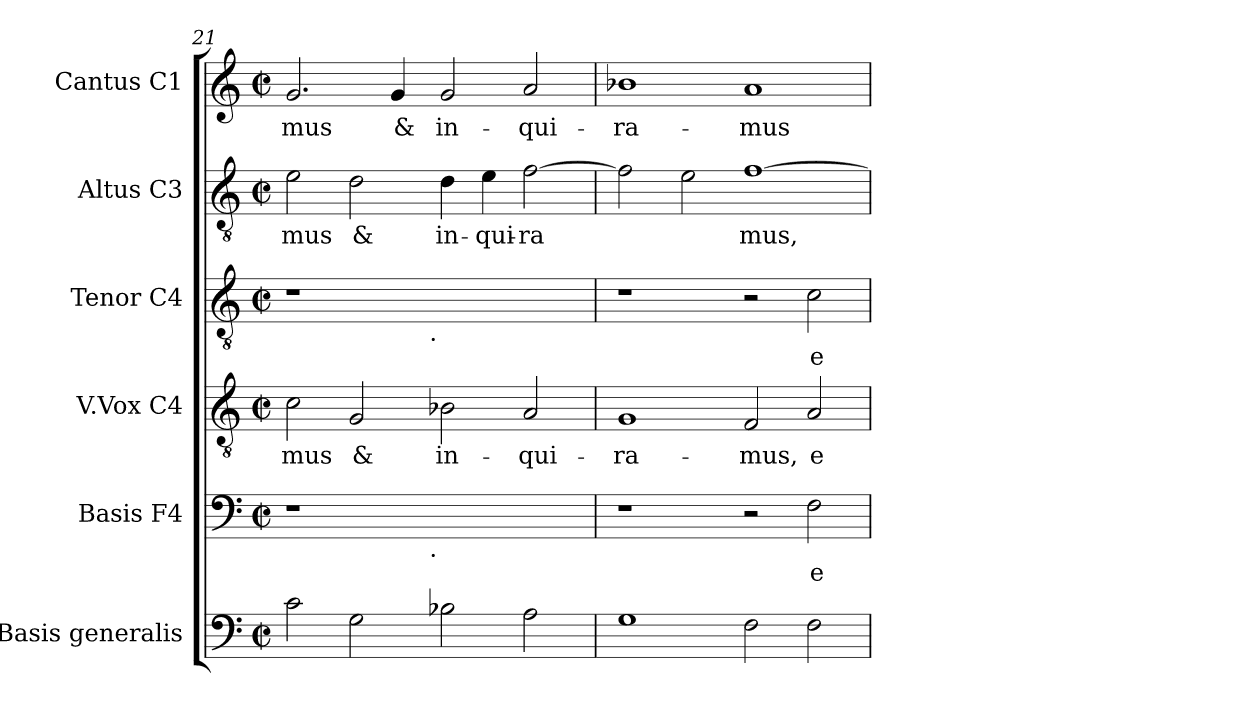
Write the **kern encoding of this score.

**kern	**kern	**text	**kern	**text	**kern	**text	**kern	**text	**kern	**text
*part6	*part5	*part5	*part4	*part4	*part3	*part3	*part2	*part2	*part1	*part1
*staff6	*staff5	*staff5	*staff4	*staff4	*staff3	*staff3	*staff2	*staff2	*staff1	*staff1
*I"Basis  generalis	*I"Basis  F4	*	*I"V.Vox  C4	*	*I"Tenor  C4	*	*I"Altus  C3	*	*I"Cantus  C1	*
*	*I'B	*	*	*	*I'T	*	*I'A	*	*I'C	*
!!LO:PB:g=z
*clefF4	*clefF4	*	*clefGv2	*	*clefGv2	*	*clefGv2	*	*clefG2	*
*k[]	*k[]	*	*k[]	*	*k[]	*	*k[]	*	*k[]	*
*C:	*C:	*	*C:	*	*C:	*	*C:	*	*C:	*
*M2/2	*M2/2	*	*M2/2	*	*M2/2	*	*M2/2	*	*M2/2	*
*met(c|)	*met(c|)	*	*met(c|)	*	*met(c|)	*	*met(c|)	*	*met(c|)	*
=21	=21	=21	=21	=21	=21	=21	=21	=21	=21	=21
!	!	!	!	!LO:LY:b:cj	!	!	!	!LO:LY:b:cj	!	!LO:LY:b:cj
*	*^	*	*	*	*^	*	*	*	*	*
2c\	1r	2ryy	.	2c\	-mus	1r	2ryy	.	2e\	-mus	2.g/	-mus
!	!	!	!	!	!LO:LY:b:cj	!	!	!	!	!LO:LY:b:cj	!	!
2G\	.	4...ryy	.	2G/	&	.	4...ryy	.	2d\	&	.	.
!	!	!	!	!	!	!	!	!	!	!	!	!LO:LY:b:cj
.	.	.	.	.	.	.	.	.	.	.	4g/	&
!	!	!	!	!	!	!	!LO:TX:b:t=.	!	!	!	!	!
!	!	!LO:TX:b:t=.	!	!	!	!	!	!	!	!	!	!
.	.	1ryy	.	.	.	.	1ryy	.	.	.	.	.
!	!	!	!	!	!LO:LY:b:cj	!	!	!	!	!LO:LY:b:cj	!	!LO:LY:b:cj
2B-X\	1ryy	.	.	2B-X\	in-	1ryy	.	.	4d\	in-	2g/	in-
!	!	!	!	!	!	!	!	!	!	!LO:LY:b:cj	!	!
.	.	.	.	.	.	.	.	.	4e\	-qui-	.	.
!	!	!	!	!	!LO:LY:b:cj	!	!	!	!	!LO:LY:b:cj	!	!LO:LY:b:cj
2A\	.	.	.	2A/	-qui-	.	.	.	[>2f\	-ra-	2a/	-qui-
.	.	32ryy	.	.	.	.	32ryy	.	.	.	.	.
=22	=22	=22	=22	=22	=22	=22	=22	=22	=22	=22	=22	=22
!	!	!	!	!	!LO:LY:b:cj	!	!	!	!	!LO:LY:b:cj	!	!LO:LY:b:cj
*	*v	*v	*	*	*	*v	*v	*	*	*	*	*
1G	1r	.	1G	-ra-	1r	.	2f\]	--	1b-X	-ra-
!	!	!	!	!	!	!	!	!LO:LY:b:cj	!	!
.	.	.	.	.	.	.	2e\	--	.	.
!	!	!	!	!LO:LY:b:cj	!	!	!	!LO:LY:b:cj	!	!LO:LY:b:cj
2F\	2r	.	2F/	-mus,	2r	.	[>1f	-mus,	1a	-mus
!	!	!LO:LY:b:cj	!	!LO:LY:b:cj	!	!LO:LY:b:cj	!	!	!	!
2F\	2F\	e-	2A/	e-	2c\	e-	.	.	.	.
=	=	=	=	=	=	=	=	=	=	=
*-	*-	*-	*-	*-	*-	*-	*-	*-	*-	*-
